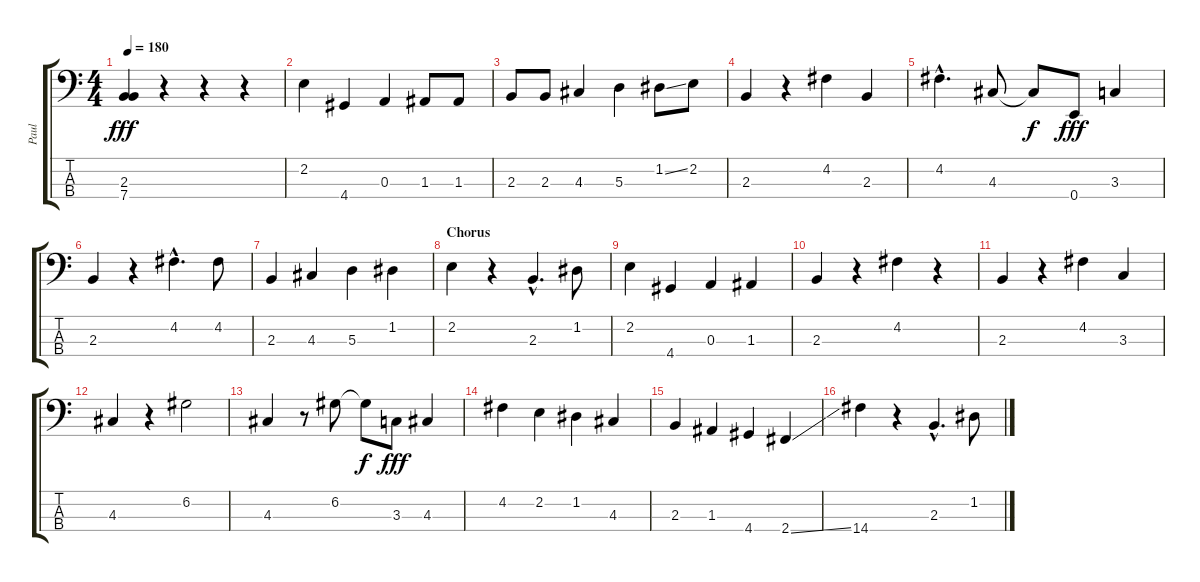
\track ("Paul" "Paul") {instrument electricbasspick}
\staff {score tabs}
\tuning (G2 D2 A1 E1) {hide}
\ts (4 4)
\tempo 180
\clef f4
\ks c
(2.3 7.4).4{dy fff} r.4 r.4 r.4 |
2.2.4 4.4.4 0.3.4 1.3.8 1.3.8 |
2.3.8 2.3.8 4.3.4 5.3.4 1.2{ss}.8 2.2.8 |
2.3.4 r.4 4.2.4 2.3.4 |
4.2{hac}.4{d} 4.3.8 4.3{t}.8{dy f} 0.4.8{dy fff} 3.3.4 |
2.3.4 r.4 4.2{hac}.4{d} 4.2.8 |
2.3.4 4.3.4 5.3.4 1.2.4 |
\section ("" "Chorus")
2.2.4 r.4 2.3{hac}.4{d} 1.2.8 |
2.2.4 4.4.4 0.3.4 1.3.4 |
2.3.4 r.4 4.2.4 r.4 |
2.3.4 r.4 4.2.4 3.3.4 |
4.3.4 r.4 6.2.2 |
4.3.4 r.8 6.2.8 6.2{t}.8{dy f} 3.3.8{dy fff} 4.3.4 |
4.2.4 2.2.4 1.2.4 4.3.4 |
2.3.4 1.3.4 4.4.4 2.4{ss}.4 |
14.4.4 r.4 2.3{hac}.4{d} 1.2.8
